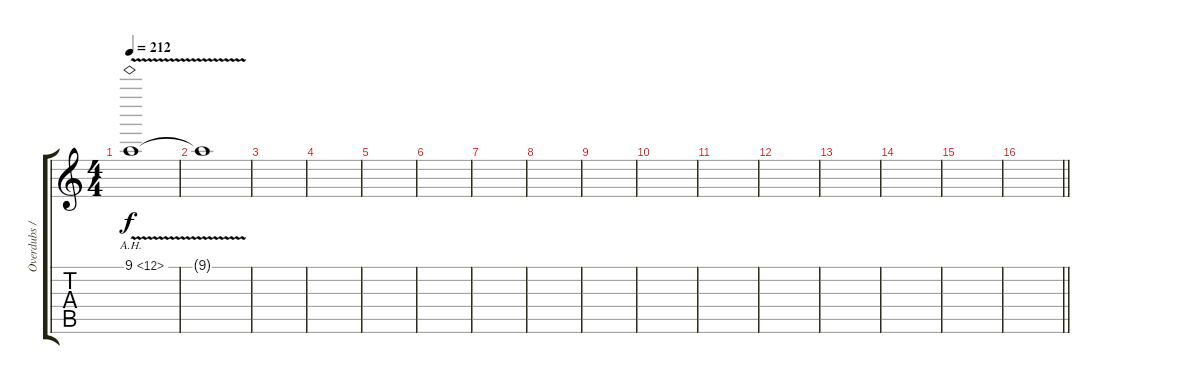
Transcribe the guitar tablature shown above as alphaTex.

\track ("Overdubs / Solo" "Overdubs /") {instrument distortionguitar}
\staff {score tabs}
\tuning (C4 G3 Eb3 Bb2 F2 C2) {hide}
\ts (4 4)
\tempo 212
\clef g2
\ks c
9.1{ah 3 v}.1{dy f} |
9.1{t}.1 |
|
|
|
|
|
|
|
|
|
|
|
|
|
\barLineRight lightlight
